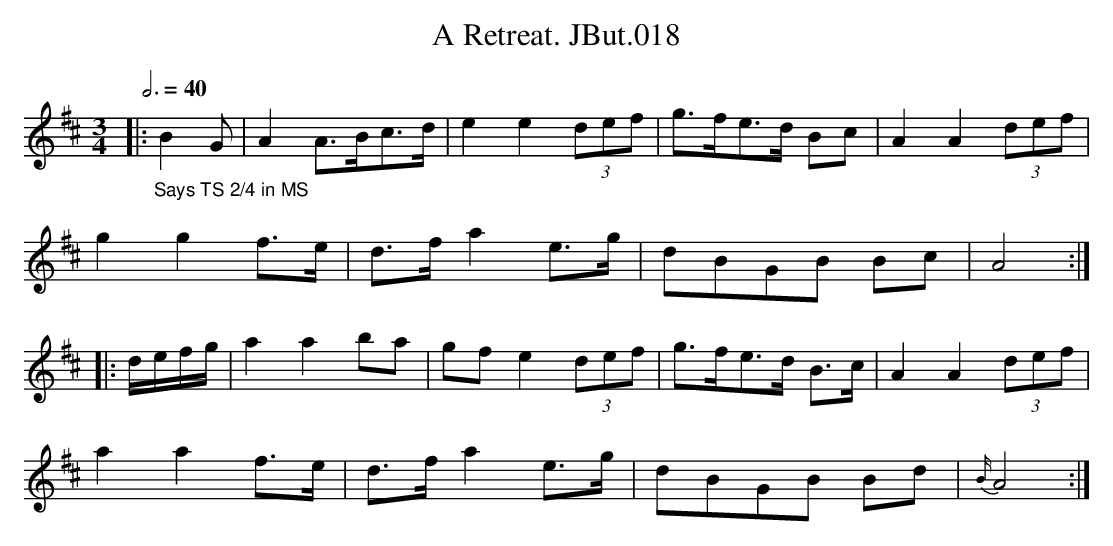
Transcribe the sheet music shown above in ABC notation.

X:1
T:Retreat. JBut.018, A
M:3/4
L:1/8
Q:3/4=40
K:Amix
|:"_Says TS 2/4 in MS"B2G|A2A>Bc>d|e2e2(3def|g>fe>d Bc|A2A2(3def|
g2g2f>e|d>fa2e>g|dBGB Bc|A4:|
|:d/e/f/g/|a2a2ba|gfe2(3def|g>fe>d B>c|A2A2(3def|
a2a2f>e|d>fa2e>g|dBGB Bd|{B/}A4:|
